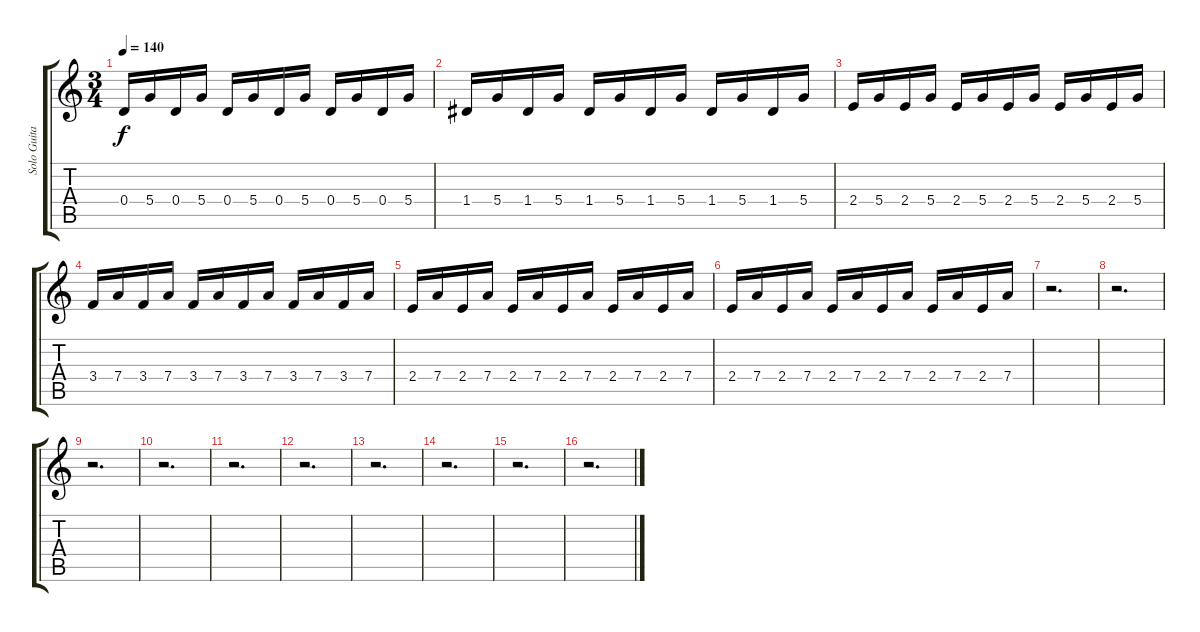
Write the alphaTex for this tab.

\track ("Solo Guitar 2" "Solo Guita") {instrument overdrivenguitar}
\staff {score tabs}
\tuning (E4 B3 G3 D3 A2 E2) {hide}
\ts (3 4)
\tempo 140
\clef g2
\ks c
0.4.16{dy f} 5.4.16 0.4.16 5.4.16 0.4.16 5.4.16 0.4.16 5.4.16 0.4.16 5.4.16 0.4.16 5.4.16 |
1.4.16 5.4.16 1.4.16 5.4.16 1.4.16 5.4.16 1.4.16 5.4.16 1.4.16 5.4.16 1.4.16 5.4.16 |
2.4.16 5.4.16 2.4.16 5.4.16 2.4.16 5.4.16 2.4.16 5.4.16 2.4.16 5.4.16 2.4.16 5.4.16 |
3.4.16 7.4.16 3.4.16 7.4.16 3.4.16 7.4.16 3.4.16 7.4.16 3.4.16 7.4.16 3.4.16 7.4.16 |
2.4.16 7.4.16 2.4.16 7.4.16 2.4.16 7.4.16 2.4.16 7.4.16 2.4.16 7.4.16 2.4.16 7.4.16 |
2.4.16 7.4.16 2.4.16 7.4.16 2.4.16 7.4.16 2.4.16 7.4.16 2.4.16 7.4.16 2.4.16 7.4.16 |
r.2{d} |
r.2{d} |
r.2{d} |
r.2{d} |
r.2{d} |
r.2{d} |
r.2{d} |
r.2{d} |
r.2{d} |
r.2{d}
